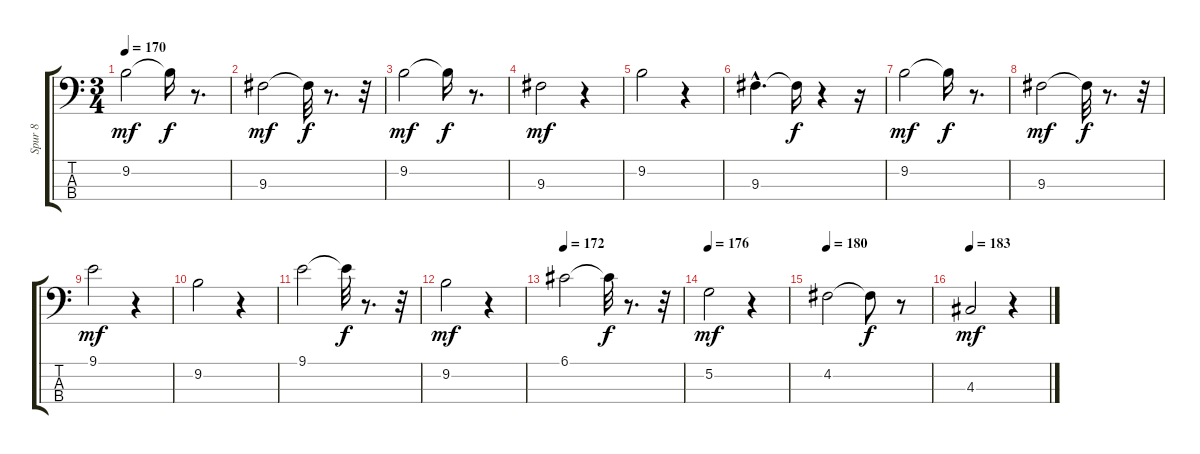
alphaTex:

\track ("Spur 8" "Spur 8") {instrument acousticbass}
\staff {score tabs}
\tuning (G2 D2 A1 E1) {hide}
\ts (3 4)
\tempo 170
\clef f4
\ks c
9.2.2{dy mf} 9.2{t}.16{dy f} r.8{d} |
9.3.2{dy mf} 9.3{t}.32{dy f} r.8{d} r.32 |
9.2.2{dy mf} 9.2{t}.16{dy f} r.8{d} |
9.3.2{dy mf} r.4 |
9.2.2 r.4 |
9.3{hac}.4{d} 9.3{t}.16{dy f} r.4 r.16 |
9.2.2{dy mf} 9.2{t}.16{dy f} r.8{d} |
9.3.2{dy mf} 9.3{t}.32{dy f} r.8{d} r.32 |
9.1.2{dy mf} r.4 |
9.2.2 r.4 |
9.1.2 9.1{t}.32{dy f} r.8{d} r.32 |
9.2.2{dy mf} r.4 |
\tempo 172
6.1.2 6.1{t}.32{dy f} r.8{d} r.32 |
\tempo 176
5.2.2{dy mf} r.4 |
\tempo 180
4.2.2 4.2{t}.8{dy f} r.8 |
\tempo 183
4.3.2{dy mf} r.4
